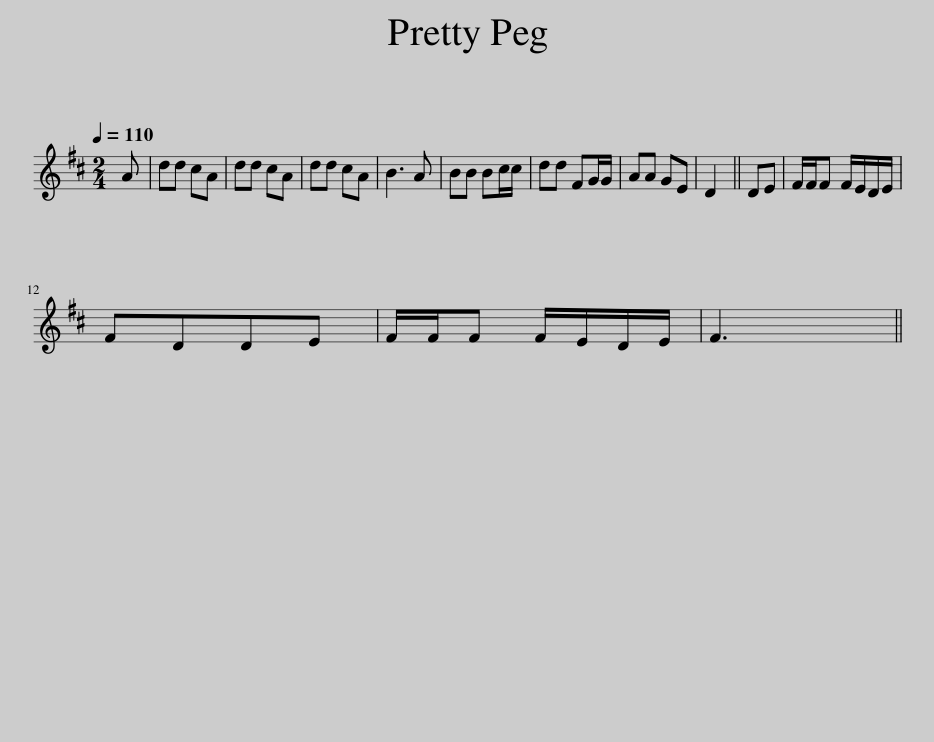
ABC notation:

X:1
L:1/8
Q:1/4=110
M:2/4
I:linebreak $
K:D
V:1 treble
V:1
 A | dd cA | dd cA | dd cA | B3 A | %5
 BB Bc/c/ | dd FG/G/ | AA GE | D2 || DE | %10
 F/F/F F/E/D/E/ |$ FDDE | F/F/F F/E/D/E/ | F3 || %14
